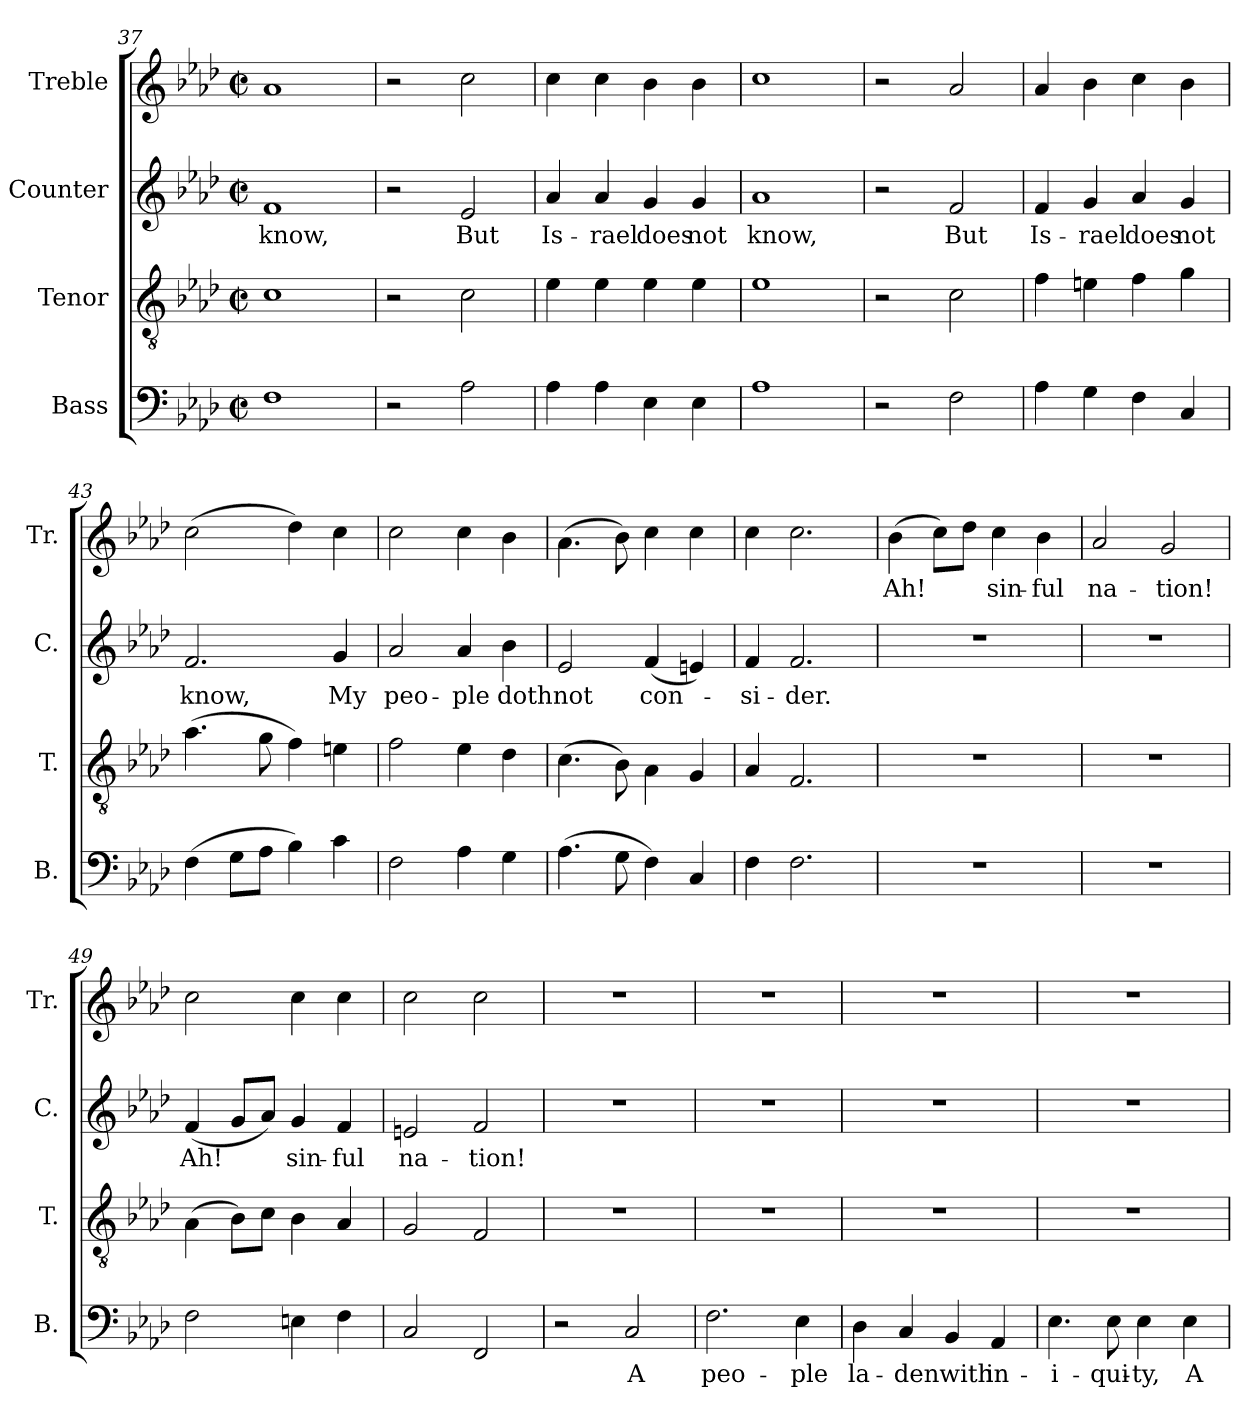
**kern	**text	**kern	**kern	**text	**kern	**text
*part4	*part4	*part3	*part2	*part2	*part1	*part1
*staff4	*staff4	*staff3	*staff2	*staff2	*staff1	*staff1
*I"Bass	*	*I"Tenor	*I"Counter	*	*I"Treble	*
*I'B.	*	*I'T.	*I'C.	*	*I'Tr.	*
*clefF4	*	*clefGv2	*clefG2	*	*clefG2	*
*k[b-e-a-d-]	*	*k[b-e-a-d-]	*k[b-e-a-d-]	*	*k[b-e-a-d-]	*
*M4/4	*	*M4/4	*M4/4	*	*M4/4	*
*met(c|)	*	*met(c|)	*met(c|)	*	*met(c|)	*
=37	=37	=37	=37	=37	=37	=37
!	!	!	!	!LO:LY:b	!	!
1F!	.	1c!	1f!	know,	1a-!	.
=38	=38	=38	=38	=38	=38	=38
2r	.	2r	2r	.	2r	.
!	!	!	!	!LO:LY:b	!	!
2A-!\	.	2c!\	2e-!/	But	2cc!\	.
!!LO:LB:g=z
=39	=39	=39	=39	=39	=39	=39
!	!	!	!	!LO:LY:b	!	!
4A-!\	.	4e-!\	4a-!/	Is-	4cc!\	.
!	!	!	!	!LO:LY:b	!	!
4A-!\	.	4e-!\	4a-!/	-rael	4cc!\	.
!	!	!	!	!LO:LY:b	!	!
4E-!\	.	4e-!\	4g!/	does	4b-!\	.
!	!	!	!	!LO:LY:b	!	!
4E-!\	.	4e-!\	4g!/	not	4b-!\	.
=40	=40	=40	=40	=40	=40	=40
!	!	!	!	!LO:LY:b	!	!
1A-!	.	1e-!	1a-!	know,	1cc!	.
=41	=41	=41	=41	=41	=41	=41
2r	.	2r	2r	.	2r	.
!	!	!	!	!LO:LY:b	!	!
2F!\	.	2c!\	2f!/	But	2a-!/	.
=42	=42	=42	=42	=42	=42	=42
!	!	!	!	!LO:LY:b	!	!
4A-!\	.	4f!\	4f!/	Is-	4a-!/	.
!	!	!	!	!LO:LY:b	!	!
4G!\	.	4en!\	4g!/	-rael	4b-!\	.
!	!	!	!	!LO:LY:b	!	!
4F!\	.	4f!\	4a-!/	does	4cc!\	.
!	!	!	!	!LO:LY:b	!	!
4C!/	.	4g!\	4g!/	not	4b-!\	.
=43	=43	=43	=43	=43	=43	=43
!	!	!	!	!LO:LY:b	!	!
(>4F!\	.	(>4.a-!\	2.f!/	know,	(>2cc!\	.
8G!\L	.	.	.	.	.	.
8A-!\J	.	8g!\	.	.	.	.
4B-!\)	.	4f!\)	.	.	4dd-!\)	.
!	!	!	!	!LO:LY:b	!	!
4c!\	.	4en!\	4g!/	My	4cc!\	.
=44	=44	=44	=44	=44	=44	=44
!	!	!	!	!LO:LY:b	!	!
2F!\	.	2f!\	2a-!/	peo-	2cc!\	.
!	!	!	!	!LO:LY:b	!	!
4A-!\	.	4e-!\	4a-!/	-ple	4cc!\	.
!	!	!	!	!LO:LY:b	!	!
4G!\	.	4d-!\	4b-!\	doth	4b-!\	.
=45	=45	=45	=45	=45	=45	=45
!	!	!	!	!LO:LY:b	!	!
(>4.A-!\	.	(>4.c!\	2e-!/	not	(>4.a-!\	.
8G!\	.	8B-!\)	.	.	8b-!\)	.
!	!	!	!	!LO:LY:b	!	!
4F!\)	.	4A-!\	(<4f!/	con-	4cc!\	.
4C!/	.	4G!/	4en!/)	.	4cc!\	.
=46	=46	=46	=46	=46	=46	=46
!	!	!	!	!LO:LY:b	!	!
4F!\	.	4A-!/	4f!/	-si-	4cc!\	.
!	!	!	!	!LO:LY:b	!	!
2.F!\	.	2.F!/	2.f!/	-der.	2.cc!\	.
=47	=47	=47	=47	=47	=47	=47
!	!	!	!	!	!	!LO:LY:b
1r	.	1r	1r	.	(>4b-!\	Ah!
.	.	.	.	.	8cc!\L)	.
.	.	.	.	.	8dd-!\J	.
!	!	!	!	!	!	!LO:LY:b
.	.	.	.	.	4cc!\	sin-
!	!	!	!	!	!	!LO:LY:b
.	.	.	.	.	4b-!\	-ful
=48	=48	=48	=48	=48	=48	=48
!	!	!	!	!	!	!LO:LY:b
1r	.	1r	1r	.	2a-!/	na-
!	!	!	!	!	!	!LO:LY:b
.	.	.	.	.	2g!/	-tion!
=49	=49	=49	=49	=49	=49	=49
!	!	!	!	!LO:LY:b	!	!
2F!\	.	(>4A-!\	(<4f!/	Ah!	2cc!\	.
.	.	8B-!\L)	8g!/L	.	.	.
.	.	8c!\J	8a-!/J)	.	.	.
!	!	!	!	!LO:LY:b	!	!
4En!\	.	4B-!\	4g!/	sin-	4cc!\	.
!	!	!	!	!LO:LY:b	!	!
4F!\	.	4A-!/	4f!/	-ful	4cc!\	.
=50	=50	=50	=50	=50	=50	=50
!	!	!	!	!LO:LY:b	!	!
2C!/	.	2G!/	2en!/	na-	2cc!\	.
!	!	!	!	!LO:LY:b	!	!
2FF!/	.	2F!/	2f!/	-tion!	2cc!\	.
!!LO:PB:g=z
=51	=51	=51	=51	=51	=51	=51
2r	.	1r	1r	.	1r	.
!	!LO:LY:b	!	!	!	!	!
2C!/	A	.	.	.	.	.
=52	=52	=52	=52	=52	=52	=52
!	!LO:LY:b	!	!	!	!	!
2.F!\	peo-	1r	1r	.	1r	.
!	!LO:LY:b	!	!	!	!	!
4E-!\	-ple	.	.	.	.	.
=53	=53	=53	=53	=53	=53	=53
!	!LO:LY:b	!	!	!	!	!
4D-!\	la-	1r	1r	.	1r	.
!	!LO:LY:b	!	!	!	!	!
4C!/	-den	.	.	.	.	.
!	!LO:LY:b	!	!	!	!	!
4BB-!/	with	.	.	.	.	.
!	!LO:LY:b	!	!	!	!	!
4AA-!/	in-	.	.	.	.	.
=54	=54	=54	=54	=54	=54	=54
!	!LO:LY:b	!	!	!	!	!
4.E-!\	-i-	1r	1r	.	1r	.
!	!LO:LY:b	!	!	!	!	!
8E-!\	-qui-	.	.	.	.	.
!	!LO:LY:b	!	!	!	!	!
4E-!\	-ty,	.	.	.	.	.
!	!LO:LY:b	!	!	!	!	!
4E-!\	A	.	.	.	.	.
=	=	=	=	=	=	=
*-	*-	*-	*-	*-	*-	*-
